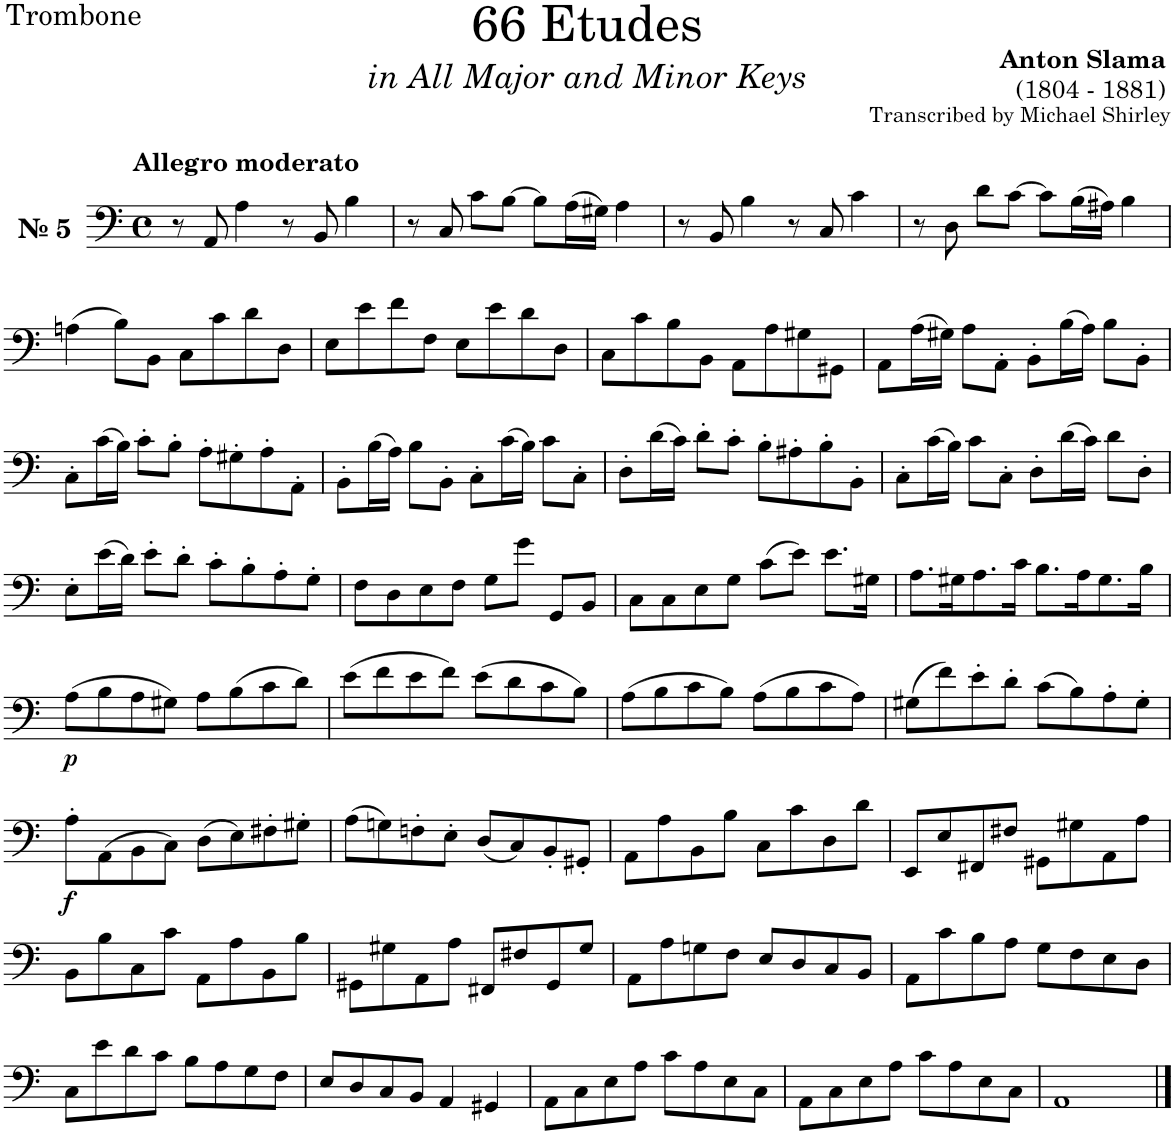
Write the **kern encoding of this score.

**kern	**dynam
*part1	*part1
*staff1	*staff1
*I"Trombone	*
*I'Tbn.	*
*clefF4	*
*k[]	*
*M4/4	*
*met(c)	*
=1	=1
!LO:TX:a:B:t=№ 5	!
!LO:TX:a:B:t=Allegro moderato	!
8r	.
8AA/	.
4A\	.
8r	.
8BB/	.
4B\	.
=2	=2
8r	.
8C/	.
8c\L	.
[>8B\J	.
8B\L]	.
(>16A\L	.
16G#X\JJ)	.
4A\	.
=3	=3
8r	.
8BB/	.
4B\	.
8r	.
8C/	.
4c\	.
=4	=4
8r	.
8D\	.
8d\L	.
[>8c\J	.
8c\L]	.
(>16B\L	.
16A#X\JJ)	.
4B\	.
!!LO:LB:g=z
=5	=5
(>4An\	.
8B\L)	.
8BB\J	.
8C\L	.
8c\	.
8d\	.
8D\J	.
=6	=6
8E\L	.
8e\	.
8f\	.
8F\J	.
8E\L	.
8e\	.
8d\	.
8D\J	.
=7	=7
8C\L	.
8c\	.
8B\	.
8BB\J	.
8AA\L	.
8A\	.
8G#X\	.
8GG#X\J	.
=8	=8
8AA\L	.
(>16A\L	.
16G#X\JJ)	.
8A\L	.
8AA'\J	.
8BB'\L	.
(16B\L	.
16A\JJ)	.
8B\L	.
8BB'\J	.
!!LO:LB:g=z
=9	=9
8C'\L	.
(>16c\L	.
16B\JJ)	.
8c'\L	.
8B'\J	.
8A'\L	.
8G#X'\	.
8A'\	.
8AA'\J	.
=10	=10
8BB'\L	.
(>16B\L	.
16A\JJ)	.
8B\L	.
8BB'\J	.
8C'\L	.
(>16c\L	.
16B\JJ)	.
8c\L	.
8C'\J	.
=11	=11
8D'\L	.
(>16d\L	.
16c\JJ)	.
8d'\L	.
8c'\J	.
8B'\L	.
8A#X'\	.
8B'\	.
8BB'\J	.
=12	=12
8C'\L	.
(>16c\L	.
16B\JJ)	.
8c\L	.
8C'\J	.
8D'\L	.
(>16d\L	.
16c\JJ)	.
8d\L	.
8D'\J	.
!!LO:LB:g=z
=13	=13
8E'\L	.
(>16e\L	.
16d\JJ)	.
8e'\L	.
8d'\J	.
8c'\L	.
8B'\	.
8A'\	.
8G'\J	.
=14	=14
8F\L	.
8D\	.
8E\	.
8F\J	.
8G\L	.
8g\J	.
8GG/L	.
8BB/J	.
=15	=15
8C\L	.
8C\	.
8E\	.
8G\J	.
(>8c\L	.
8e\J)	.
8.e\L	.
16G#X\Jk	.
=16	=16
8.A\L	.
16G#X\K	.
8.A\	.
16c\Jk	.
8.B\L	.
16A\K	.
8.G#\	.
16B\Jk	.
!!LO:LB:g=z
=17	=17
!	!LO:DY:b
(>8A\L	p
8B\	.
8A\	.
8G#X\J)	.
8A\L	.
(>8B\	.
8c\	.
8d\J)	.
=18	=18
(>8e\L	.
8f\	.
8e\	.
8f\J)	.
(>8e\L	.
8d\	.
8c\	.
8B\J)	.
=19	=19
(>8A\L	.
8B\	.
8c\	.
8B\J)	.
(>8A\L	.
8B\	.
8c\	.
8A\J)	.
=20	=20
(>8G#X\L	.
8f\)	.
8e'\	.
8d'\J	.
(>8c\L	.
8B\)	.
8A'\	.
8G#'\J	.
!!LO:LB:g=z
=21	=21
!	!LO:DY:b
8A'\L	f
(>8AA\	.
8BB\	.
8C\J)	.
(8D\L	.
8E\)	.
8F#X'\	.
8G#X'\J	.
=22	=22
(>8A\L	.
8Gn\)	.
8Fn'\	.
8E'\J	.
(<8D/L	.
8C/)	.
8BB'/	.
8GG#X'/J	.
=23	=23
8AA\L	.
8A\	.
8BB\	.
8B\J	.
8C\L	.
8c\	.
8D\	.
8d\J	.
=24	=24
8EE/L	.
8E/	.
8FF#X/	.
8F#X/J	.
8GG#X\L	.
8G#X\	.
8AA\	.
8A\J	.
!!LO:LB:g=z
=25	=25
8BB\L	.
8B\	.
8C\	.
8c\J	.
8AA\L	.
8A\	.
8BB\	.
8B\J	.
=26	=26
8GG#X\L	.
8G#X\	.
8AA\	.
8A\J	.
8FF#X/L	.
8F#X/	.
8GG#/	.
8G#/J	.
=27	=27
8AA\L	.
8A\	.
8Gn\	.
8F\J	.
8E/L	.
8D/	.
8C/	.
8BB/J	.
=28	=28
8AA\L	.
8c\	.
8B\	.
8A\J	.
8G\L	.
8F\	.
8E\	.
8D\J	.
!!LO:LB:g=z
=29	=29
8C\L	.
8e\	.
8d\	.
8c\J	.
8B\L	.
8A\	.
8G\	.
8F\J	.
=30	=30
8E/L	.
8D/	.
8C/	.
8BB/J	.
4AA/	.
4GG#X/	.
=31	=31
8AA\L	.
8C\	.
8E\	.
8A\J	.
8c\L	.
8A\	.
8E\	.
8C\J	.
=32	=32
8AA\L	.
8C\	.
8E\	.
8A\J	.
8c\L	.
8A\	.
8E\	.
8C\J	.
=33	=33
1AA	.
==	==
*-	*-
